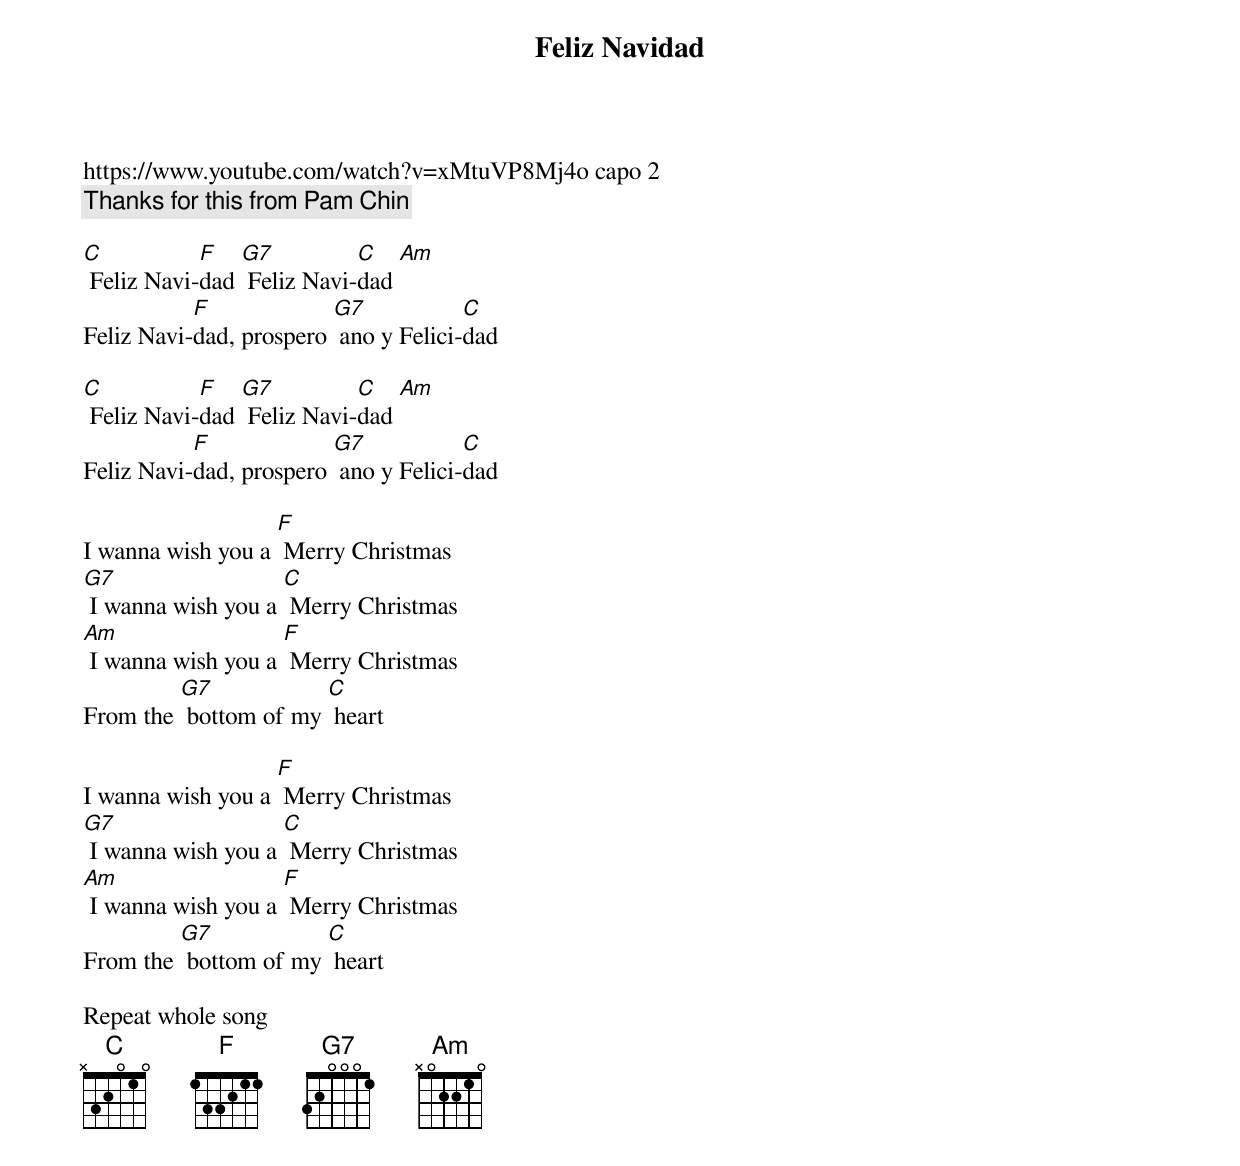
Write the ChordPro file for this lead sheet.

{t:Feliz Navidad}
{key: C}
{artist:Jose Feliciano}
https://www.youtube.com/watch?v=xMtuVP8Mj4o capo 2
{c:Thanks for this from Pam Chin}

[C] Feliz Navi-[F]dad [G7] Feliz Navi-[C]dad [Am]
Feliz Navi-[F]dad, prospero [G7] ano y Felici-[C]dad

[C] Feliz Navi-[F]dad [G7] Feliz Navi-[C]dad [Am]
Feliz Navi-[F]dad, prospero [G7] ano y Felici-[C]dad

I wanna wish you a [F] Merry Christmas
[G7] I wanna wish you a [C] Merry Christmas
[Am] I wanna wish you a [F] Merry Christmas
From the [G7] bottom of my [C] heart

I wanna wish you a [F] Merry Christmas
[G7] I wanna wish you a [C] Merry Christmas
[Am] I wanna wish you a [F] Merry Christmas
From the [G7] bottom of my [C] heart

Repeat whole song
